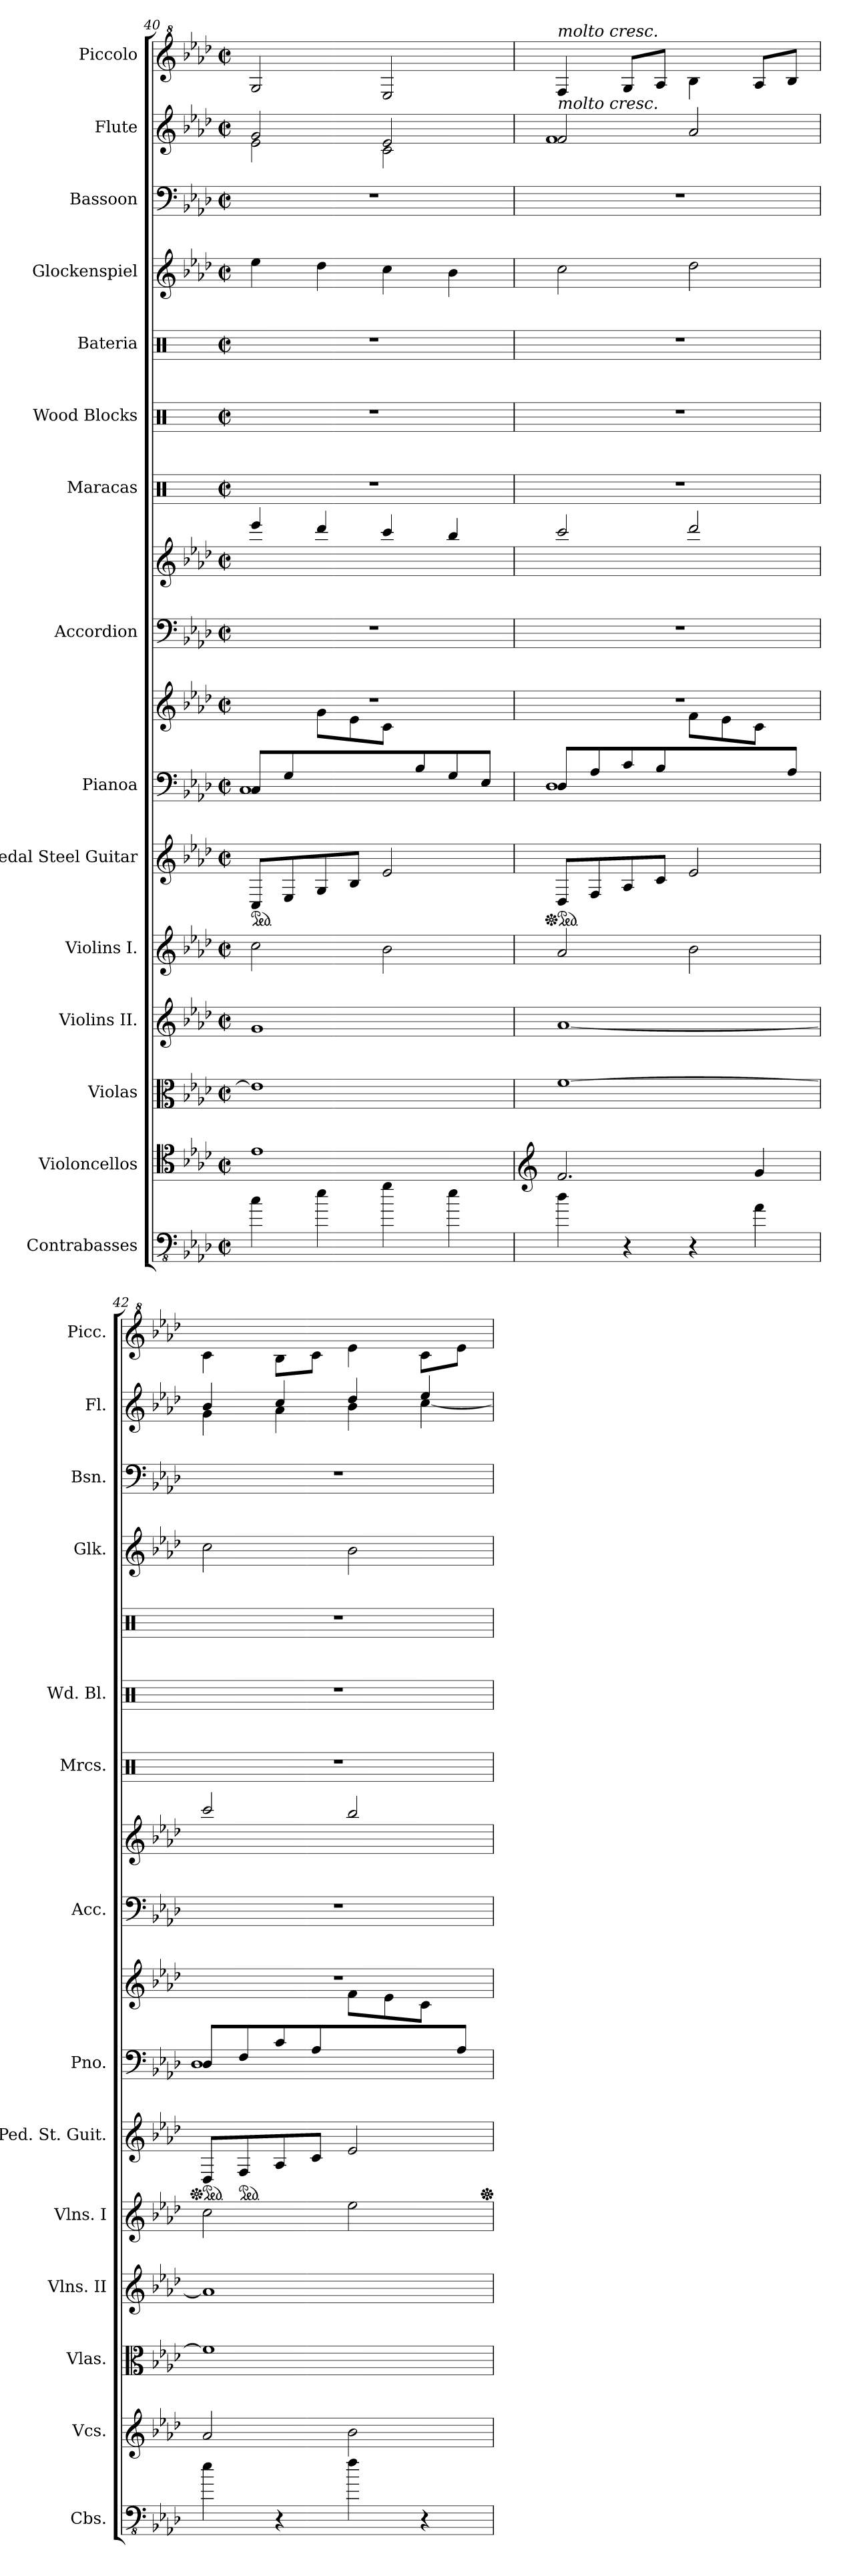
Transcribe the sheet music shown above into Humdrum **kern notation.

**kern	**kern	**kern	**kern	**kern	**kern	**kern	**kern	**kern	**kern	**kern	**kern	**kern	**kern	**kern	**kern	**kern
*part15	*part14	*part13	*part12	*part11	*part10	*part9	*part9	*part8	*part8	*part7	*part6	*part5	*part4	*part3	*part2	*part1
*staff17	*staff16	*staff15	*staff14	*staff13	*staff12	*staff11	*staff10	*staff9	*staff8	*staff7	*staff6	*staff5	*staff4	*staff3	*staff2	*staff1
*I"Contrabasses	*I"Violoncellos	*I"Violas	*I"Violins II.	*I"Violins I.	*I"Pedal Steel Guitar	*I"Pianoa	*	*I"Accordion	*	*I"Maracas	*I"Wood Blocks	*I"Bateria	*I"Glockenspiel	*I"Bassoon	*I"Flute	*I"Piccolo
*I'Cbs.	*I'Vcs.	*I'Vlas.	*I'Vlns. II	*I'Vlns. I	*I'Ped. St. Guit.	*I'Pno.	*	*I'Acc.	*	*I'Mrcs.	*I'Wd. Bl.	*	*I'Glk.	*I'Bsn.	*I'Fl.	*I'Picc.
!!LO:PB:g=z
*clefFv4	*clefC4	*clefC3	*clefG2	*clefG2	*clefG2	*clefF4	*clefG2	*clefF4	*clefG2	*clefX	*clefX	*clefX	*clefG2	*clefF4	*clefG2	*clefG^2
*ITrd7c12	*	*	*	*	*	*	*	*	*	*	*	*	*ITrd-14c-24	*	*	*ITrd-7c-12
*k[b-e-a-d-]	*k[b-e-a-d-]	*k[b-e-a-d-]	*k[b-e-a-d-]	*k[b-e-a-d-]	*k[b-e-a-d-]	*k[b-e-a-d-]	*k[b-e-a-d-]	*k[b-e-a-d-]	*k[b-e-a-d-]	*k[]	*k[]	*k[]	*k[b-e-a-d-]	*k[b-e-a-d-]	*k[b-e-a-d-]	*k[b-e-a-d-]
*M2/2	*M2/2	*M2/2	*M2/2	*M2/2	*M2/2	*M2/2	*M2/2	*M2/2	*M2/2	*M2/2	*M2/2	*M2/2	*M2/2	*M2/2	*M2/2	*M2/2
*met(c|)	*met(c|)	*met(c|)	*met(c|)	*met(c|)	*met(c|)	*met(c|)	*met(c|)	*met(c|)	*met(c|)	*met(c|)	*met(c|)	*met(c|)	*met(c|)	*met(c|)	*met(c|)	*met(c|)
*	*	*	*	*	*ped	*	*	*	*	*	*	*	*	*	*	*
=40	=40	=40	=40	=40	=40	=40	=40	=40	=40	=40	=40	=40	=40	=40	=40	=40
*	*	*	*	*	*	*^	*^	*	*^	*	*	*	*	*	*^	*
4C\	1e-	1e-]	1g	2cc\	8C/L	8C/L	1C	1r	4ryy	1r	1ryy	4eee-/	1r	1r	1r	4eeee-\	1r	2g/	2e-\	2gg/
.	.	.	.	.	8E-/	8G/	.	.	.	.	.	.	.	.	.	.	.	.	.	.
4E-\	.	.	.	.	8G/	4.ryy	.	.	8g\L	.	.	4ddd-/	.	.	.	4dddd-\	.	.	.	.
.	.	.	.	.	8B-/J	.	.	.	8e-\	.	.	.	.	.	.	.	.	.	.	.
4G\	.	.	.	2b-\	2e-/	.	.	.	8c\J	.	.	4ccc/	.	.	.	4cccc\	.	2e-/	2c\	2ee-/
.	.	.	.	.	.	8B-/	.	.	4.ryy	.	.	.	.	.	.	.	.	.	.	.
4E-\	.	.	.	.	.	8G/	.	.	.	.	.	4bb-/	.	.	.	4bbb-\	.	.	.	.
.	.	.	.	.	.	8E-/J	.	.	.	.	.	.	.	.	.	.	.	.	.	.
=41	=41	=41	=41	=41	=41	=41	=41	=41	=41	=41	=41	=41	=41	=41	=41	=41	=41	=41	=41	=41
*	*clefG2	*	*	*	*	*	*	*	*	*	*	*	*	*	*	*	*	*	*	*
*	*	*	*	*	*Xped	*	*	*	*	*	*	*	*	*	*	*	*	*	*	*
*	*	*	*	*	*ped	*	*	*	*	*	*	*	*	*	*	*	*	*	*	*
!	!	!	!	!	!	!	!	!	!	!	!	!	!	!	!	!	!	!	!	!LO:TX:a:i:t=molto cresc.
!	!	!	!	!	!	!	!	!	!	!	!	!	!	!	!	!	!	!LO:TX:a:i:t=molto cresc.	!	!
4D-\	2.f/	[1f	[1a-	2a-/	8D-/L	8D-/L	1D-	1r	2ryy	1r	1ryy	2ccc/	1r	1r	1r	2cccc\	1r	2f/	1f	4ff/
.	.	.	.	.	8F/	8A-/	.	.	.	.	.	.	.	.	.	.	.	.	.	.
4r	.	.	.	.	8A-/	8c/	.	.	.	.	.	.	.	.	.	.	.	.	.	8gg/L
.	.	.	.	.	8c/J	8B-/J	.	.	.	.	.	.	.	.	.	.	.	.	.	8aa-/J
4r	.	.	.	2b-\	2e-/	4.ryy	.	.	8f\L	.	.	2ddd-/	.	.	.	2dddd-\	.	2a-/	.	4bb-\
.	.	.	.	.	.	.	.	.	8e-\	.	.	.	.	.	.	.	.	.	.	.
4AA-\	4g/	.	.	.	.	.	.	.	8c\J	.	.	.	.	.	.	.	.	.	.	8aa-/L
.	.	.	.	.	.	8A-/J	.	.	8ryy	.	.	.	.	.	.	.	.	.	.	8bb-/J
=42	=42	=42	=42	=42	=42	=42	=42	=42	=42	=42	=42	=42	=42	=42	=42	=42	=42	=42	=42	=42
*	*	*	*	*	*Xped	*	*	*	*	*	*	*	*	*	*	*	*	*	*	*
*	*	*	*	*	*ped	*	*	*	*	*	*	*	*	*	*	*	*	*	*	*
4E-\	2a-/	1f]	1a-]	2cc\	8D-/L	8D-/L	1D-	1r	2ryy	1r	1ryy	2ccc/	1r	1r	1r	2cccc\	1r	4b-/	4g\	4ccc\
*	*	*	*	*	*ped	*	*	*	*	*	*	*	*	*	*	*	*	*	*	*
.	.	.	.	.	8F/	8F/	.	.	.	.	.	.	.	.	.	.	.	.	.	.
4r	.	.	.	.	8A-/	8c/	.	.	.	.	.	.	.	.	.	.	.	4cc/	4a-\	8bb-\L
.	.	.	.	.	8c/J	8A-/J	.	.	.	.	.	.	.	.	.	.	.	.	.	8ccc\J
4F\	2b-\	.	.	2ee-\	2e-/	4.ryy	.	.	8f\L	.	.	2bb-/	.	.	.	2bbb-\	.	4dd-/	4b-\	4eee-\
.	.	.	.	.	.	.	.	.	8e-\	.	.	.	.	.	.	.	.	.	.	.
4r	.	.	.	.	.	.	.	.	8c\J	.	.	.	.	.	.	.	.	4ee-/	[4cc\	8ccc\L
.	.	.	.	.	.	8A-/J	.	.	8ryy	.	.	.	.	.	.	.	.	.	.	8eee-\J
*	*	*	*	*	*	*v	*v	*	*	*	*v	*v	*	*	*	*	*	*v	*v	*
*	*	*	*	*	*Xped	*	*	*	*	*	*	*	*	*	*	*	*
*	*	*	*	*	*Xped	*	*	*	*	*	*	*	*	*	*	*	*
*	*	*	*	*	*	*	*v	*v	*	*	*	*	*	*	*	*	*
=	=	=	=	=	=	=	=	=	=	=	=	=	=	=	=	=
*-	*-	*-	*-	*-	*-	*-	*-	*-	*-	*-	*-	*-	*-	*-	*-	*-
